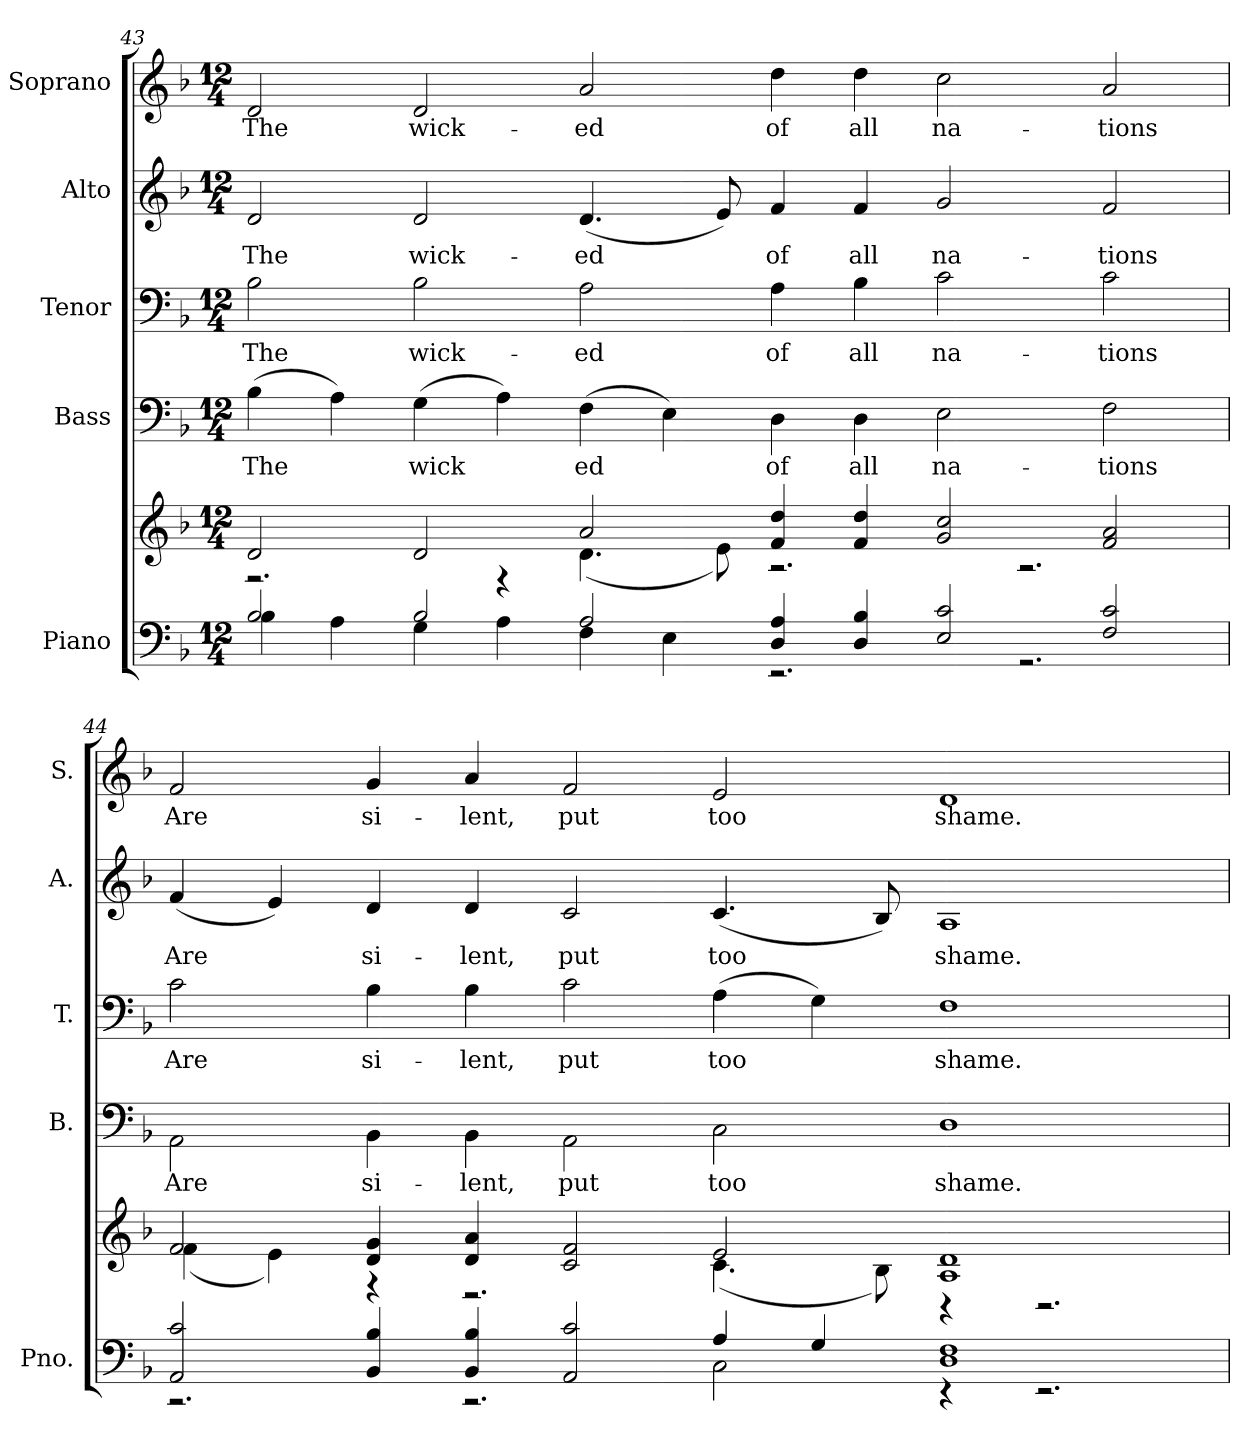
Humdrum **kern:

**kern	**kern	**kern	**text	**kern	**text	**kern	**text	**kern	**text
*part5	*part5	*part4	*part4	*part3	*part3	*part2	*part2	*part1	*part1
*staff6	*staff5	*staff4	*staff4	*staff3	*staff3	*staff2	*staff2	*staff1	*staff1
*I"Piano	*	*I"Bass	*	*I"Tenor	*	*I"Alto	*	*I"Soprano	*
*I'Pno.	*	*I'B.	*	*I'T.	*	*I'A.	*	*I'S.	*
!!LO:PB:g=z
*clefF4	*clefG2	*clefF4	*	*clefF4	*	*clefG2	*	*clefG2	*
*k[b-]	*k[b-]	*k[b-]	*	*k[b-]	*	*k[b-]	*	*k[b-]	*
*F:	*F:	*F:	*	*F:	*	*F:	*	*F:	*
*M12/4	*M12/4	*M12/4	*	*M12/4	*	*M12/4	*	*M12/4	*
=43	=43	=43	=43	=43	=43	=43	=43	=43	=43
*^	*^	*	*	*	*	*	*	*	*
!	!	!	!	!	!LO:LY:b:color=#000000	!	!	!	!	!	!
!	!	!	!	!	!	!	!LO:LY:b:color=#000000	!	!	!	!
!	!	!	!	!	!	!	!	!	!LO:LY:b:color=#000000	!	!
!	!	!	!	!	!	!	!	!	!	!	!LO:LY:b:color=#000000
2B-i/	4B-i\	2di/	2.r	(4B-i\	The	2B-i\	The	2di/	The	2di/	The
.	4Ai\	.	.	4Ai\)	.	.	.	.	.	.	.
!	!	!	!	!	!LO:LY:b:color=#000000	!	!	!	!	!	!
!	!	!	!	!	!	!	!LO:LY:b:color=#000000	!	!	!	!
!	!	!	!	!	!	!	!	!	!LO:LY:b:color=#000000	!	!
!	!	!	!	!	!	!	!	!	!	!	!LO:LY:b:color=#000000
2B-i/	4Gi\	2di/	.	(4Gi\	wick	2B-i\	wick-	2di/	wick-	2di/	wick-
.	4Ai\	.	4r	4Ai\)	.	.	.	.	.	.	.
!	!	!	!	!	!LO:LY:b:color=#000000	!	!	!	!	!	!
!	!	!	!	!	!	!	!LO:LY:b:color=#000000	!	!	!	!
!	!	!	!	!	!	!	!	!	!LO:LY:b:color=#000000	!	!
!	!	!	!	!	!	!	!	!	!	!	!LO:LY:b:color=#000000
2Ai/	4Fi\	2ai/	(4.di\	(4Fi\	ed	2Ai\	-ed	(4.di/	-ed	2ai/	-ed
.	4Ei\	.	.	4Ei\)	.	.	.	.	.	.	.
.	.	.	8ei\)	.	.	.	.	8ei/)	.	.	.
!	!	!	!	!	!LO:LY:b:color=#000000	!	!	!	!	!	!
!	!	!	!	!	!	!	!LO:LY:b:color=#000000	!	!	!	!
!	!	!	!	!	!	!	!	!	!LO:LY:b:color=#000000	!	!
!	!	!	!	!	!	!	!	!	!	!	!LO:LY:b:color=#000000
4Di/ 4Ai	2.r	4fi/ 4ddi	2.r	4Di\	of	4Ai\	of	4fi/	of	4ddi\	of
!	!	!	!	!	!LO:LY:b:color=#000000	!	!	!	!	!	!
!	!	!	!	!	!	!	!LO:LY:b:color=#000000	!	!	!	!
!	!	!	!	!	!	!	!	!	!LO:LY:b:color=#000000	!	!
!	!	!	!	!	!	!	!	!	!	!	!LO:LY:b:color=#000000
4Di/ 4B-i	.	4fi/ 4ddi	.	4Di\	all	4B-i\	all	4fi/	all	4ddi\	all
!	!	!	!	!	!LO:LY:b:color=#000000	!	!	!	!	!	!
!	!	!	!	!	!	!	!LO:LY:b:color=#000000	!	!	!	!
!	!	!	!	!	!	!	!	!	!LO:LY:b:color=#000000	!	!
!	!	!	!	!	!	!	!	!	!	!	!LO:LY:b:color=#000000
2Ei/ 2ci	.	2gi/ 2cci	.	2Ei\	na-	2ci\	na-	2gi/	na-	2cci\	na-
.	2.r	.	2.r	.	.	.	.	.	.	.	.
!	!	!	!	!	!LO:LY:b:color=#000000	!	!	!	!	!	!
!	!	!	!	!	!	!	!LO:LY:b:color=#000000	!	!	!	!
!	!	!	!	!	!	!	!	!	!LO:LY:b:color=#000000	!	!
!	!	!	!	!	!	!	!	!	!	!	!LO:LY:b:color=#000000
2Fi/ 2ci	.	2fi/ 2ai	.	2Fi\	-tions	2ci\	-tions	2fi/	-tions	2ai/	-tions
!!LO:PB:g=z
=44	=44	=44	=44	=44	=44	=44	=44	=44	=44	=44	=44
!	!	!	!	!	!LO:LY:b:color=#000000	!	!	!	!	!	!
!	!	!	!	!	!	!	!LO:LY:b:color=#000000	!	!	!	!
!	!	!	!	!	!	!	!	!	!LO:LY:b:color=#000000	!	!
!	!	!	!	!	!	!	!	!	!	!	!LO:LY:b:color=#000000
2AAi/ 2ci	2.r	2fi/	(4fi\	2AAi\	Are	2ci\	Are	(4fi/	Are	2fi/	Are
.	.	.	4ei\)	.	.	.	.	4ei/)	.	.	.
!	!	!	!	!	!LO:LY:b:color=#000000	!	!	!	!	!	!
!	!	!	!	!	!	!	!LO:LY:b:color=#000000	!	!	!	!
!	!	!	!	!	!	!	!	!	!LO:LY:b:color=#000000	!	!
!	!	!	!	!	!	!	!	!	!	!	!LO:LY:b:color=#000000
4BB-i/ 4B-i	.	4di/ 4gi	4r	4BB-i\	si-	4B-i\	si-	4di/	si-	4gi/	si-
!	!	!	!	!	!LO:LY:b:color=#000000	!	!	!	!	!	!
!	!	!	!	!	!	!	!LO:LY:b:color=#000000	!	!	!	!
!	!	!	!	!	!	!	!	!	!LO:LY:b:color=#000000	!	!
!	!	!	!	!	!	!	!	!	!	!	!LO:LY:b:color=#000000
4BB-i/ 4B-i	2.r	4di/ 4ai	2.r	4BB-i\	-lent,	4B-i\	-lent,	4di/	-lent,	4ai/	-lent,
!	!	!	!	!	!LO:LY:b:color=#000000	!	!	!	!	!	!
!	!	!	!	!	!	!	!LO:LY:b:color=#000000	!	!	!	!
!	!	!	!	!	!	!	!	!	!LO:LY:b:color=#000000	!	!
!	!	!	!	!	!	!	!	!	!	!	!LO:LY:b:color=#000000
2AAi/ 2ci	.	2ci/ 2fi	.	2AAi\	put	2ci\	put	2ci/	put	2fi/	put
!	!	!	!	!	!LO:LY:b:color=#000000	!	!	!	!	!	!
!	!	!	!	!	!	!	!LO:LY:b:color=#000000	!	!	!	!
!	!	!	!	!	!	!	!	!	!LO:LY:b:color=#000000	!	!
!	!	!	!	!	!	!	!	!	!	!	!LO:LY:b:color=#000000
4Ai/	2Ci\	2ei/	(4.ci\	2Ci\	too	(4Ai\	too	(4.ci/	too	2ei/	too
4Gi/	.	.	.	.	.	4Gi\)	.	.	.	.	.
.	.	.	8B-i\)	.	.	.	.	8B-i/)	.	.	.
!	!	!	!	!	!LO:LY:b:color=#000000	!	!	!	!	!	!
!	!	!	!	!	!	!	!LO:LY:b:color=#000000	!	!	!	!
!	!	!	!	!	!	!	!	!	!LO:LY:b:color=#000000	!	!
!	!	!	!	!	!	!	!	!	!	!	!LO:LY:b:color=#000000
1Di 1Fi	4r	1Ai 1di	4r	1Di	shame.	1Fi	shame.	1Ai	shame.	1di	shame.
.	2.r	.	2.r	.	.	.	.	.	.	.	.
*v	*v	*	*	*	*	*	*	*	*	*	*
*	*v	*v	*	*	*	*	*	*	*	*
=	=	=	=	=	=	=	=	=	=
*-	*-	*-	*-	*-	*-	*-	*-	*-	*-
